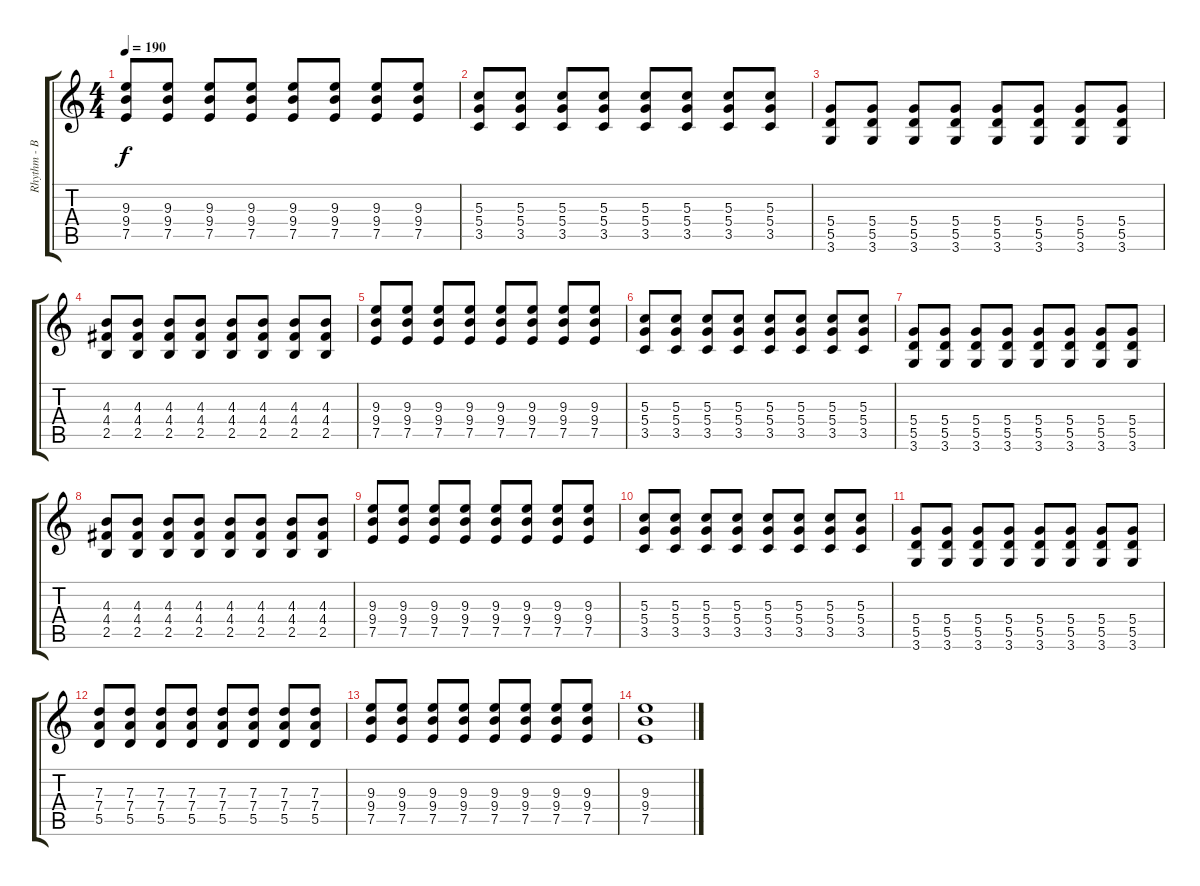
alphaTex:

\track ("Rhythm - Bizzy D." "Rhythm - B") {instrument distortionguitar}
\staff {score tabs}
\tuning (E4 B3 G3 D3 A2 E2) {hide}
\ts (4 4)
\tempo 190
\clef g2
\ks c
(9.3 9.4 7.5).8{dy f} (9.3 9.4 7.5).8 (9.3 9.4 7.5).8 (9.3 9.4 7.5).8 (9.3 9.4 7.5).8 (9.3 9.4 7.5).8 (9.3 9.4 7.5).8 (9.3 9.4 7.5).8 |
(5.3 5.4 3.5).8 (5.3 5.4 3.5).8 (5.3 5.4 3.5).8 (5.3 5.4 3.5).8 (5.3 5.4 3.5).8 (5.3 5.4 3.5).8 (5.3 5.4 3.5).8 (5.3 5.4 3.5).8 |
(5.4 5.5 3.6).8 (5.4 5.5 3.6).8 (5.4 5.5 3.6).8 (5.4 5.5 3.6).8 (5.4 5.5 3.6).8 (5.4 5.5 3.6).8 (5.4 5.5 3.6).8 (5.4 5.5 3.6).8 |
(4.3 4.4 2.5).8 (4.3 4.4 2.5).8 (4.3 4.4 2.5).8 (4.3 4.4 2.5).8 (4.3 4.4 2.5).8 (4.3 4.4 2.5).8 (4.3 4.4 2.5).8 (4.3 4.4 2.5).8 |
(9.3 9.4 7.5).8 (9.3 9.4 7.5).8 (9.3 9.4 7.5).8 (9.3 9.4 7.5).8 (9.3 9.4 7.5).8 (9.3 9.4 7.5).8 (9.3 9.4 7.5).8 (9.3 9.4 7.5).8 |
(5.3 5.4 3.5).8 (5.3 5.4 3.5).8 (5.3 5.4 3.5).8 (5.3 5.4 3.5).8 (5.3 5.4 3.5).8 (5.3 5.4 3.5).8 (5.3 5.4 3.5).8 (5.3 5.4 3.5).8 |
(5.4 5.5 3.6).8 (5.4 5.5 3.6).8 (5.4 5.5 3.6).8 (5.4 5.5 3.6).8 (5.4 5.5 3.6).8 (5.4 5.5 3.6).8 (5.4 5.5 3.6).8 (5.4 5.5 3.6).8 |
(4.3 4.4 2.5).8 (4.3 4.4 2.5).8 (4.3 4.4 2.5).8 (4.3 4.4 2.5).8 (4.3 4.4 2.5).8 (4.3 4.4 2.5).8 (4.3 4.4 2.5).8 (4.3 4.4 2.5).8 |
(9.3 9.4 7.5).8 (9.3 9.4 7.5).8 (9.3 9.4 7.5).8 (9.3 9.4 7.5).8 (9.3 9.4 7.5).8 (9.3 9.4 7.5).8 (9.3 9.4 7.5).8 (9.3 9.4 7.5).8 |
(5.3 5.4 3.5).8 (5.3 5.4 3.5).8 (5.3 5.4 3.5).8 (5.3 5.4 3.5).8 (5.3 5.4 3.5).8 (5.3 5.4 3.5).8 (5.3 5.4 3.5).8 (5.3 5.4 3.5).8 |
(5.4 5.5 3.6).8 (5.4 5.5 3.6).8 (5.4 5.5 3.6).8 (5.4 5.5 3.6).8 (5.4 5.5 3.6).8 (5.4 5.5 3.6).8 (5.4 5.5 3.6).8 (5.4 5.5 3.6).8 |
(7.3 7.4 5.5).8 (7.3 7.4 5.5).8 (7.3 7.4 5.5).8 (7.3 7.4 5.5).8 (7.3 7.4 5.5).8 (7.3 7.4 5.5).8 (7.3 7.4 5.5).8 (7.3 7.4 5.5).8 |
(9.3 9.4 7.5).8 (9.3 9.4 7.5).8 (9.3 9.4 7.5).8 (9.3 9.4 7.5).8 (9.3 9.4 7.5).8 (9.3 9.4 7.5).8 (9.3 9.4 7.5).8 (9.3 9.4 7.5).8 |
(9.3 9.4 7.5).1{volume 3}
